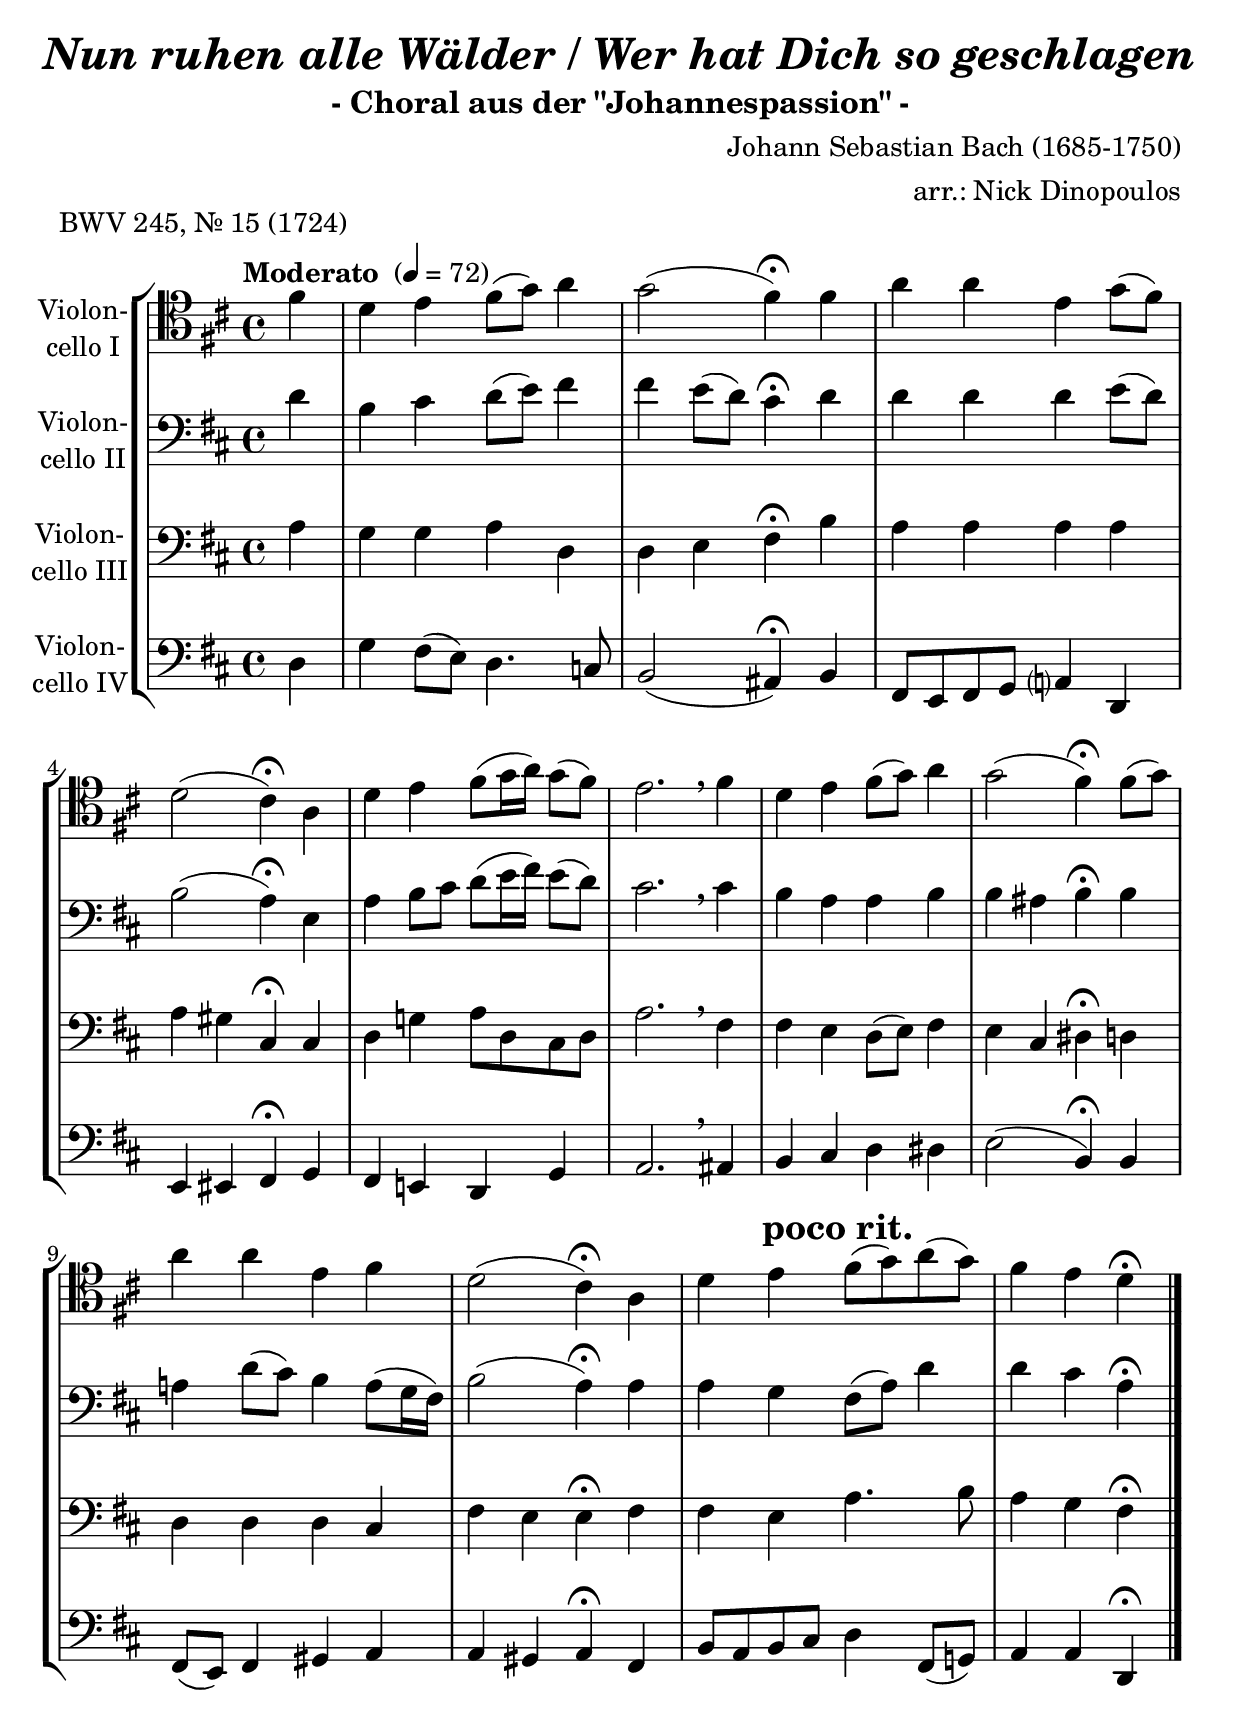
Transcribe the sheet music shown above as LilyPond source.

\version "2.18.2"
\include "deutsch.ly"

#(set-global-staff-size 24)

\header {
  title     = \markup \bold \italic "Nun ruhen alle Wälder / Wer hat Dich so geschlagen"
  subtitle  = "- Choral aus der \"Johannespassion\" -"
  composer  = "Johann Sebastian Bach (1685-1750)"
  arranger  = "arr.: Nick Dinopoulos"
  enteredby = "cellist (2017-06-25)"
  piece     = "BWV 245, Nr. 15 (1724)"
}

voiceconsts = {
  \key c \major
  \clef "bass"
  \time 4/4
%  \numericTimeSignature
  \compressFullBarRests
  % Set default beaming for all staves
%  \set Timing.beamExceptions = #'()
%  \set Timing.baseMoment     = #(ly:make-moment 1 4)
%  \set Timing.beatStructure  = #'(1 1 1)
  \tempo "Moderato " 4=72
}

mikl = "clarinet"
mifl = "flute"
mist = "string ensemble 1"
miba = "cello"
%miba = "harpsichord"
milo = "drawbar organ"

pori = \mark \markup \bold "poco rit."

va = \relative c'' {
  \voiceconsts
  \clef "tenor"
  
  \partial 4 e4
  c d e8( f) g4
  f2( e4)\fermata e
  g g d f8( e)
  c2( h4)\fermata g

  c d e8( f16 g) f8( e)
  d2. \breathe e4
  c d e8( f) g4
  f2( e4)\fermata e8( f)

  g4 g d e
  c2( h4)\fermata g
  c d \pori e8( f) g( f)
  e4 d c\fermata \bar "|."
}

vb = \relative c'' {
  \voiceconsts

  \partial 4 c4
  a h c8( d) e4
  e d8( c) h4\fermata c
  c c c d8( c)
  a2( g4)\fermata d

  g a8 h c( d16 e) d8( c)
  h2. \breathe h4
  a g g a
  a gis a\fermata a

  g! c8( h) a4 g8( f16 e)
  a2( g4)\fermata g
  g f \pori e8( g) c4
  c h g\fermata \bar "|."
}

vc = \relative c'' {
  \voiceconsts

  \partial 4 g4
  f f g c,
  c d e\fermata a
  g g g g
  g fis h,\fermata h

  c f! g8 c, h c
  g'2. \breathe e4
  e d c8( d) e4
  d h cis\fermata c

  c c c h
  e d d\fermata e
  e d \pori g4. a8
  g4 f e\fermata \bar "|."
}

vd = \relative c' {
  \voiceconsts

  \partial 4 c4
  f e8( d) c4. b8
  a2( gis4)\fermata a
  e8 d e f g?4 c,
  d dis e\fermata f

  e d! c f
  g2. \breathe gis4
  a h c cis
  d2( a4)\fermata a

  e8( d) e4 fis g
  g fis g\fermata e
  a8 g a h \pori c4 e,8( f!)
  g4 g c,\fermata \bar "|."
}


music = \new StaffGroup <<
      \new Staff {
	\set Staff.midiInstrument = \miba
	\set Staff.instrumentName = \markup \center-column { "Violon-" "cello I" }
	\transpose c d, { \va }
      }

      \new Staff {
	\set Staff.midiInstrument = \miba
	\set Staff.instrumentName = \markup \center-column { "Violon-" "cello II" }
	\transpose c d, { \vb }
      }

      \new Staff {
	\set Staff.midiInstrument = \miba
	\set Staff.instrumentName = \markup \center-column { "Violon-" "cello III" }
	\transpose c d, { \vc }
      }

      \new Staff {
	\set Staff.midiInstrument = \miba
	\set Staff.instrumentName = \markup \center-column { "Violon-" "cello IV" }
	\transpose c d, { \vd }
      }
>>

\book {
  \score {
    \music
    \layout {}
  }

  \score {
    \unfoldRepeats \music

    \midi {
      \context {
        \Score
      }
    }
  }
}
